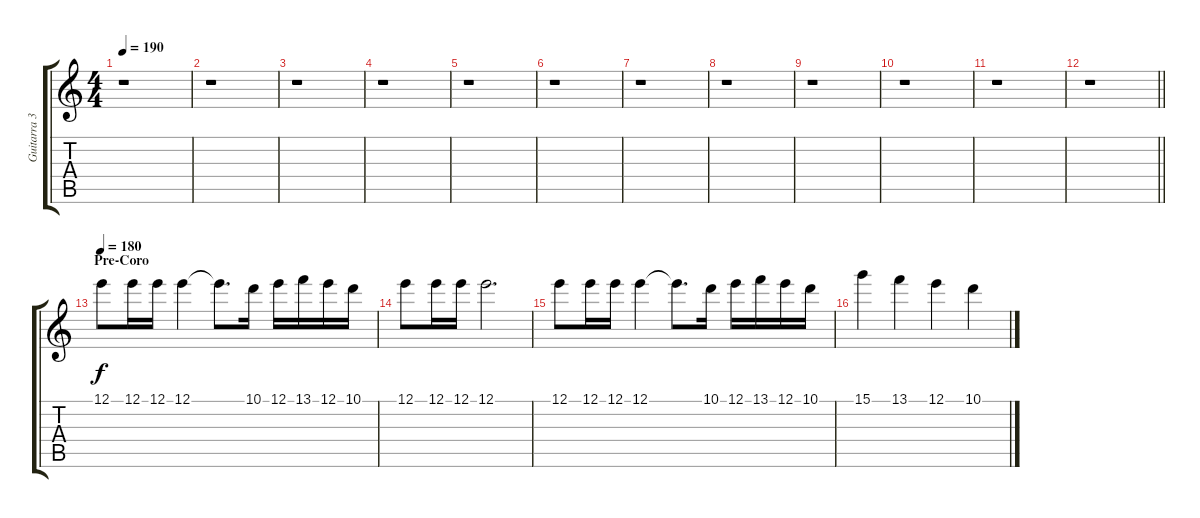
\track ("Guitarra 3" "Guitarra 3") {instrument electricguitarclean}
\staff {score tabs}
\tuning (E4 B3 G3 D3 A2 E2) {hide}
\ts (4 4)
\tempo 190
\clef g2
\ks c
r.1{dy f} |
r.1 |
r.1 |
r.1 |
r.1 |
r.1 |
r.1 |
r.1 |
r.1 |
r.1 |
r.1 |
\barLineRight lightlight
r.1 |
\section ("" "Pre-Coro")
\tempo 180
12.1.8 12.1.16 12.1.16 12.1.4 12.1{t}.8{d} 10.1.16 12.1.16 13.1.16 12.1.16 10.1.16 |
12.1.8 12.1.16 12.1.16 12.1.2{d} |
12.1.8 12.1.16 12.1.16 12.1.4 12.1{t}.8{d} 10.1.16 12.1.16 13.1.16 12.1.16 10.1.16 |
15.1.4 13.1.4 12.1.4 10.1.4
